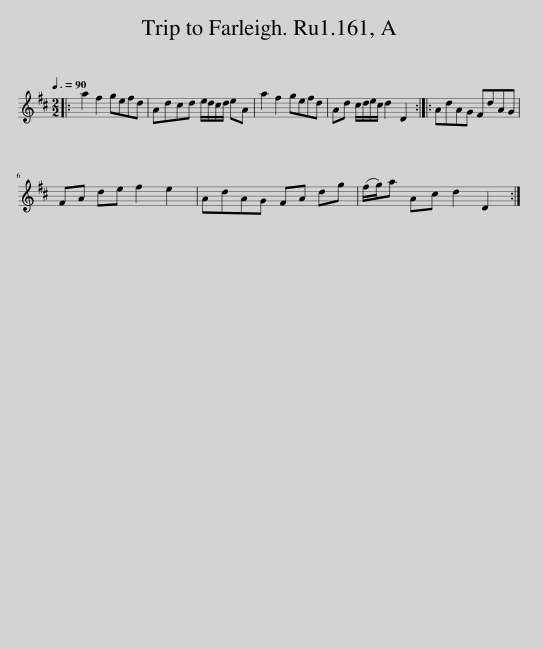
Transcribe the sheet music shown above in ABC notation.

X:1
L:1/8
Q:3/8=90
M:2/2
I:linebreak $
K:D
V:1 treble
V:1
|: a2 f2 gefd | Adcd e/d/c/d/ eA | a2 f2 gefd | Ad c/d/e/c/ d2 D2 :: AdAG FdAG |$ %5
 FA de f2 e2 | AdAG FA dg | (f/g/)a Ac d2 D2 :| %8
